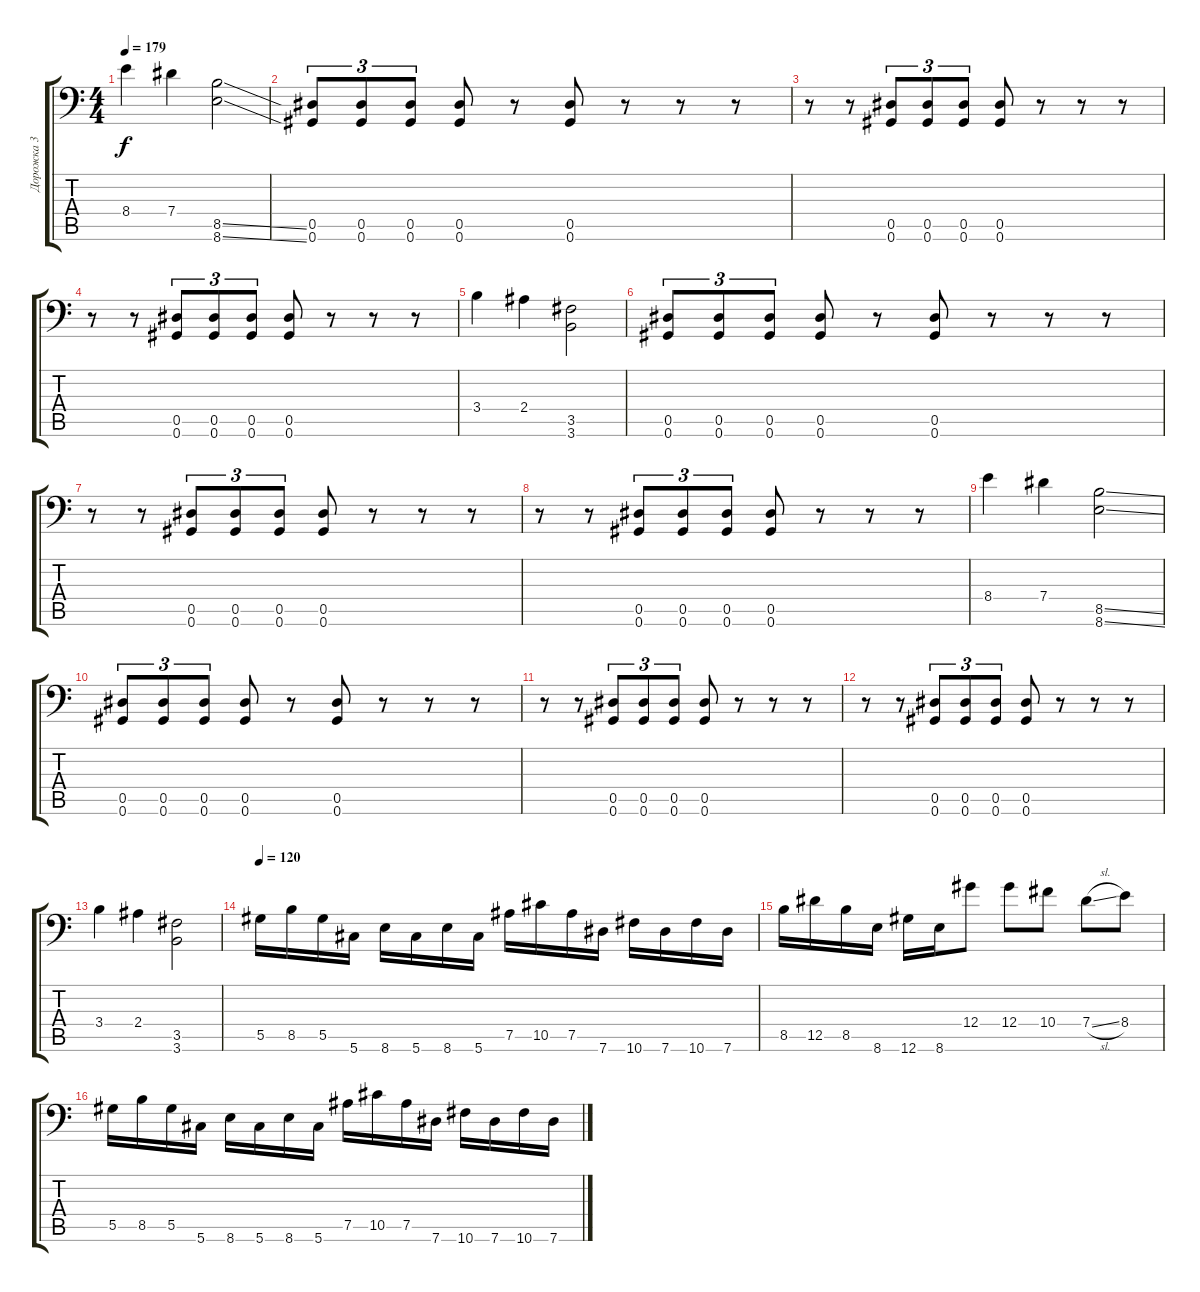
\track ("Дорожка 3" "Дорожка 3") {instrument distortionguitar}
\staff {score tabs}
\tuning (Bb3 F3 Db3 Ab2 Eb2 Ab1) {hide}
\ts (4 4)
\tempo 179
\clef f4
\ks c
8.4.4{dy f} 7.4.4 (8.5{ss} 8.6{ss}).2 |
(0.5 0.6).8{tu (3 2)} (0.5 0.6).8{tu (3 2)} (0.5 0.6).8{tu (3 2)} (0.5 0.6).8 r.8 (0.5 0.6).8 r.8 r.8 r.8 |
r.8 r.8 (0.5 0.6).8{tu (3 2)} (0.5 0.6).8{tu (3 2)} (0.5 0.6).8{tu (3 2)} (0.5 0.6).8 r.8 r.8 r.8 |
r.8 r.8 (0.5 0.6).8{tu (3 2)} (0.5 0.6).8{tu (3 2)} (0.5 0.6).8{tu (3 2)} (0.5 0.6).8 r.8 r.8 r.8 |
3.4.4 2.4.4 (3.5 3.6).2 |
(0.5 0.6).8{tu (3 2)} (0.5 0.6).8{tu (3 2)} (0.5 0.6).8{tu (3 2)} (0.5 0.6).8 r.8 (0.5 0.6).8 r.8 r.8 r.8 |
r.8 r.8 (0.5 0.6).8{tu (3 2)} (0.5 0.6).8{tu (3 2)} (0.5 0.6).8{tu (3 2)} (0.5 0.6).8 r.8 r.8 r.8 |
r.8 r.8 (0.5 0.6).8{tu (3 2)} (0.5 0.6).8{tu (3 2)} (0.5 0.6).8{tu (3 2)} (0.5 0.6).8 r.8 r.8 r.8 |
8.4.4 7.4.4 (8.5{ss} 8.6{ss}).2 |
(0.5 0.6).8{tu (3 2)} (0.5 0.6).8{tu (3 2)} (0.5 0.6).8{tu (3 2)} (0.5 0.6).8 r.8 (0.5 0.6).8 r.8 r.8 r.8 |
r.8 r.8 (0.5 0.6).8{tu (3 2)} (0.5 0.6).8{tu (3 2)} (0.5 0.6).8{tu (3 2)} (0.5 0.6).8 r.8 r.8 r.8 |
r.8 r.8 (0.5 0.6).8{tu (3 2)} (0.5 0.6).8{tu (3 2)} (0.5 0.6).8{tu (3 2)} (0.5 0.6).8 r.8 r.8 r.8 |
3.4.4 2.4.4 (3.5 3.6).2 |
\tempo 120
5.5.16 8.5.16 5.5.16 5.6.16 8.6.16 5.6.16 8.6.16 5.6.16 7.5.16 10.5.16 7.5.16 7.6.16 10.6.16 7.6.16 10.6.16 7.6.16 |
8.5.16 12.5.16 8.5.16 8.6.16 12.6.16 8.6.16 12.4.8 12.4.8 10.4.8 7.4{sl}.8 8.4.8 |
5.5.16 8.5.16 5.5.16 5.6.16 8.6.16 5.6.16 8.6.16 5.6.16 7.5.16 10.5.16 7.5.16 7.6.16 10.6.16 7.6.16 10.6.16 7.6.16
